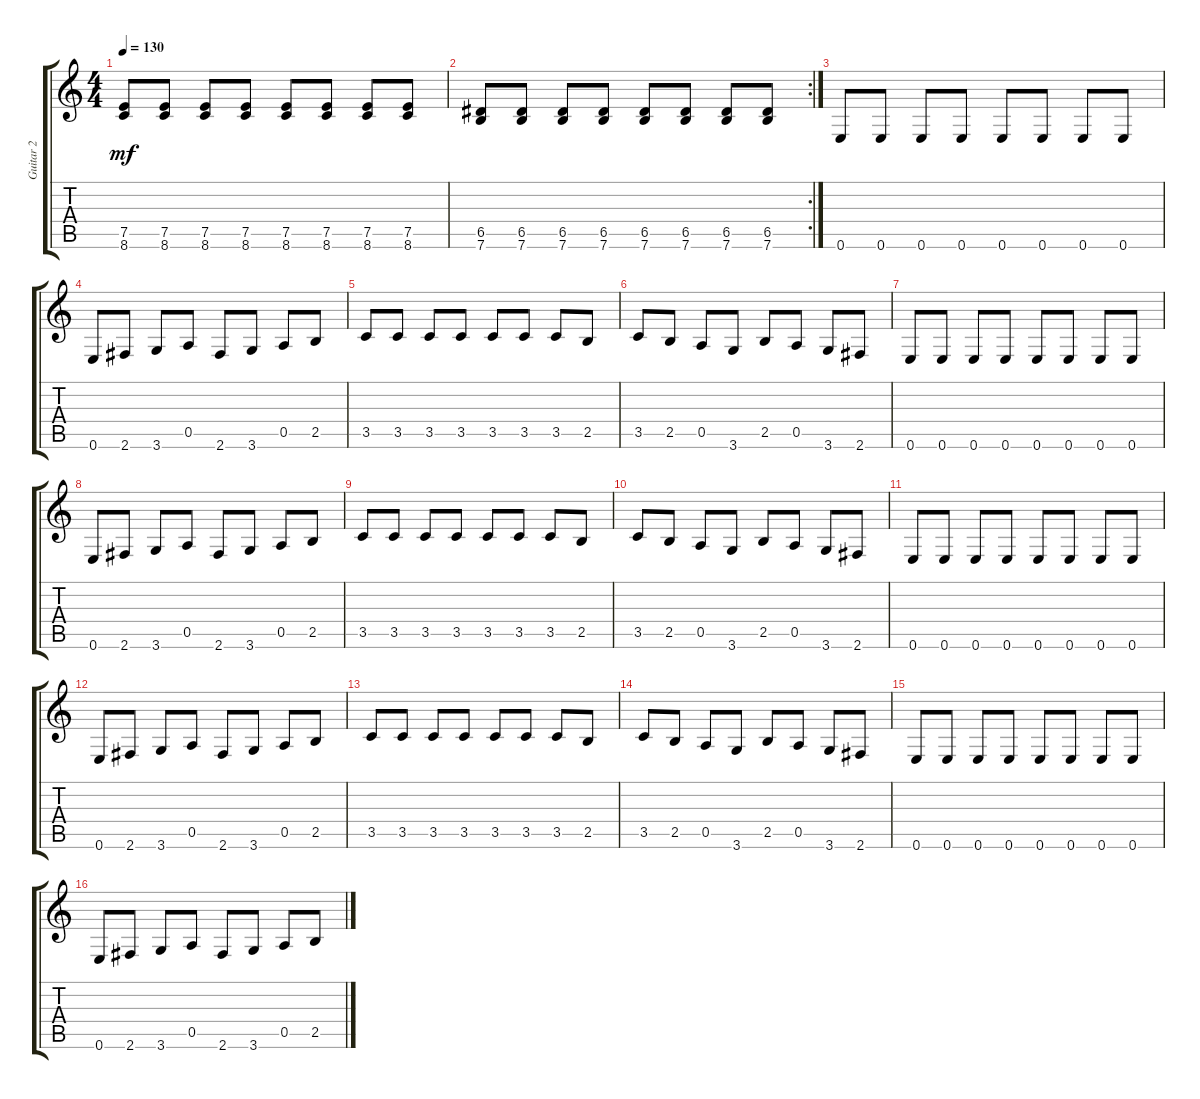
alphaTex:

\track ("Guitar 2" "Guitar 2") {instrument distortionguitar}
\staff {score tabs}
\tuning (E4 B3 G3 D3 A2 E2) {hide}
\ts (4 4)
\tempo 130
\clef g2
\ks c
(7.5 8.6).8{dy mf} (7.5 8.6).8 (7.5 8.6).8 (7.5 8.6).8 (7.5 8.6).8 (7.5 8.6).8 (7.5 8.6).8 (7.5 8.6).8 |
\rc 2
(6.5 7.6).8 (6.5 7.6).8 (6.5 7.6).8 (6.5 7.6).8 (6.5 7.6).8 (6.5 7.6).8 (6.5 7.6).8 (6.5 7.6).8 |
0.6.8 0.6.8 0.6.8 0.6.8 0.6.8 0.6.8 0.6.8 0.6.8 |
0.6.8 2.6.8 3.6.8 0.5.8 2.6.8 3.6.8 0.5.8 2.5.8 |
3.5.8 3.5.8 3.5.8 3.5.8 3.5.8 3.5.8 3.5.8 2.5.8 |
3.5.8 2.5.8 0.5.8 3.6.8 2.5.8 0.5.8 3.6.8 2.6.8 |
0.6.8 0.6.8 0.6.8 0.6.8 0.6.8 0.6.8 0.6.8 0.6.8 |
0.6.8 2.6.8 3.6.8 0.5.8 2.6.8 3.6.8 0.5.8 2.5.8 |
3.5.8 3.5.8 3.5.8 3.5.8 3.5.8 3.5.8 3.5.8 2.5.8 |
3.5.8 2.5.8 0.5.8 3.6.8 2.5.8 0.5.8 3.6.8 2.6.8 |
0.6.8 0.6.8 0.6.8 0.6.8 0.6.8 0.6.8 0.6.8 0.6.8 |
0.6.8 2.6.8 3.6.8 0.5.8 2.6.8 3.6.8 0.5.8 2.5.8 |
3.5.8 3.5.8 3.5.8 3.5.8 3.5.8 3.5.8 3.5.8 2.5.8 |
3.5.8 2.5.8 0.5.8 3.6.8 2.5.8 0.5.8 3.6.8 2.6.8 |
0.6.8 0.6.8 0.6.8 0.6.8 0.6.8 0.6.8 0.6.8 0.6.8 |
0.6.8 2.6.8 3.6.8 0.5.8 2.6.8 3.6.8 0.5.8 2.5.8
